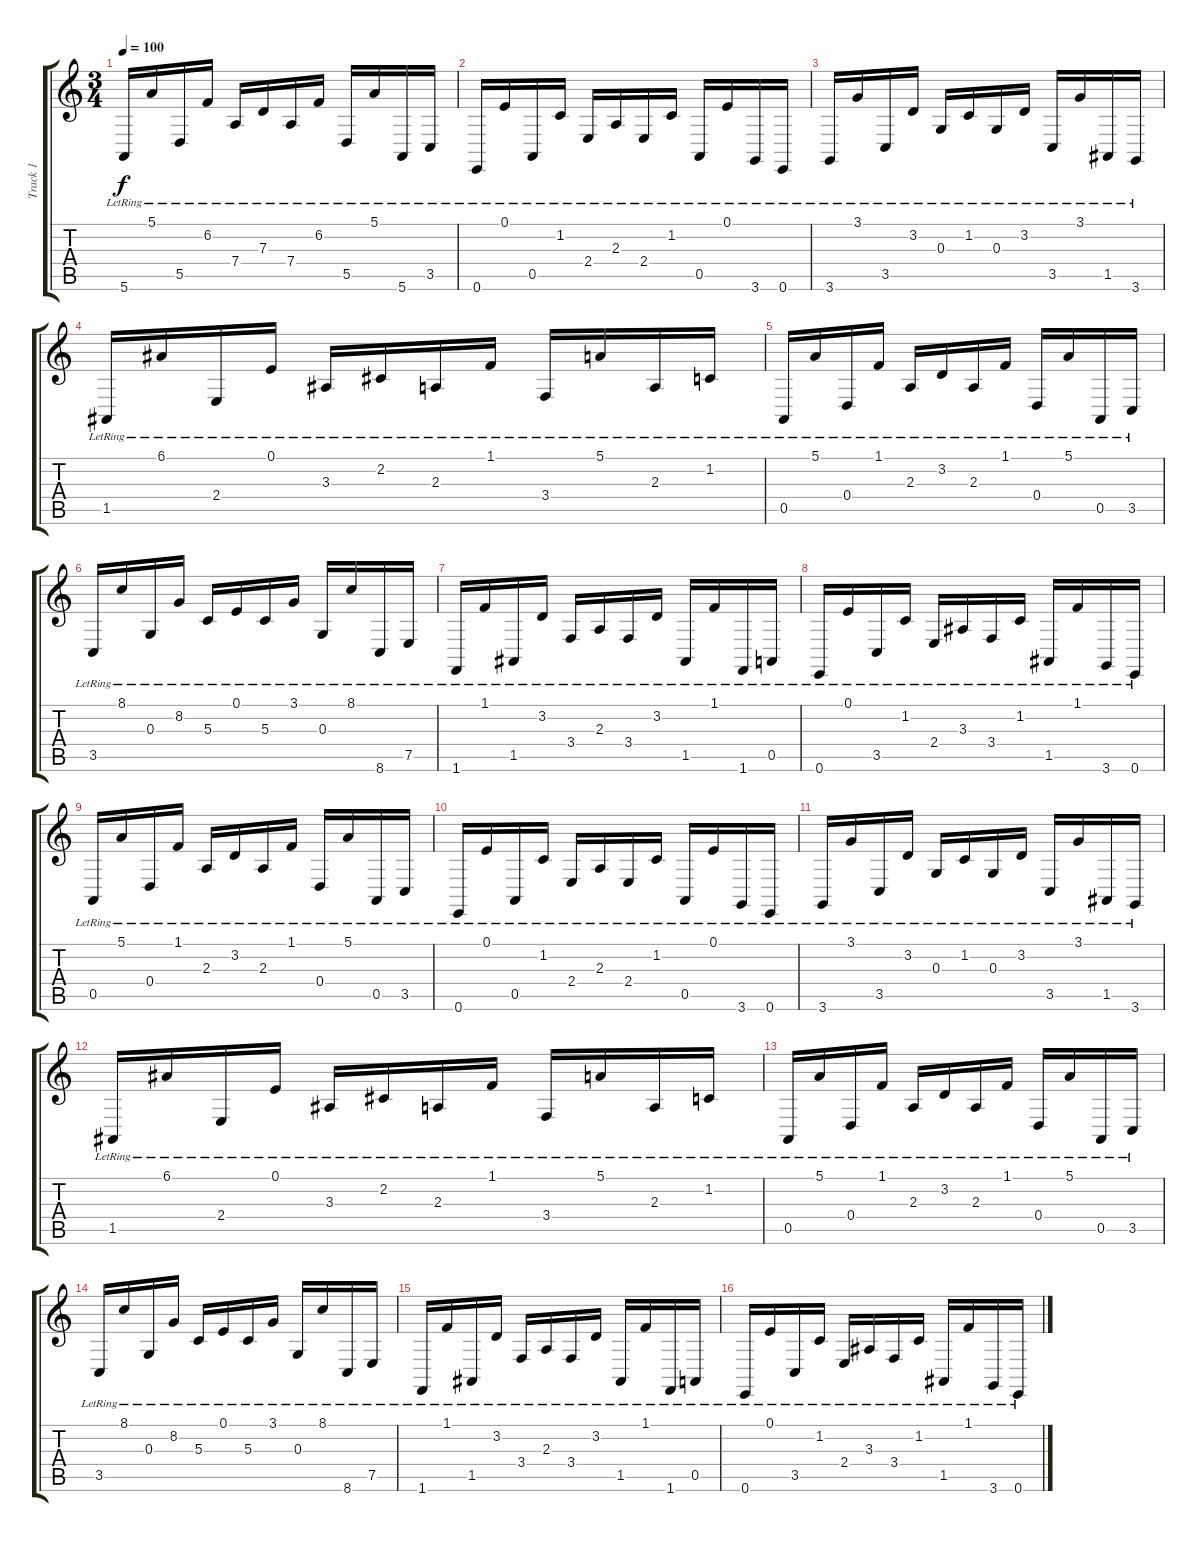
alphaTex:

\track ("Track 1" "Track 1") {instrument acousticgrandpiano}
\staff {score tabs}
\tuning (E4 B3 G3 D3 A2 E2) {hide}
\ts (3 4)
\tempo 100
\clef g2
\ks c
5.6{lr}.16{dy f instrument acousticgrandpiano} 5.1{lr}.16 5.5{lr}.16 6.2{lr}.16 7.4{lr}.16 7.3{lr}.16 7.4{lr}.16 6.2{lr}.16 5.5{lr}.16 5.1{lr}.16 5.6{lr}.16 3.5{lr}.16 |
0.6{lr}.16 0.1{lr}.16 0.5{lr}.16 1.2{lr}.16 2.4{lr}.16 2.3{lr}.16 2.4{lr}.16 1.2{lr}.16 0.5{lr}.16 0.1{lr}.16 3.6{lr}.16 0.6{lr}.16 |
3.6{lr}.16 3.1{lr}.16 3.5{lr}.16 3.2{lr}.16 0.3{lr}.16 1.2{lr}.16 0.3{lr}.16 3.2{lr}.16 3.5{lr}.16 3.1{lr}.16 1.5{lr}.16 3.6{lr}.16 |
1.5{lr}.16 6.1{lr}.16 2.4{lr}.16 0.1{lr}.16 3.3{lr}.16 2.2{lr}.16 2.3{lr}.16 1.1{lr}.16 3.4{lr}.16 5.1{lr}.16 2.3{lr}.16 1.2{lr}.16 |
0.5{lr}.16 5.1{lr}.16 0.4{lr}.16 1.1{lr}.16 2.3{lr}.16 3.2{lr}.16 2.3{lr}.16 1.1{lr}.16 0.4{lr}.16 5.1{lr}.16 0.5{lr}.16 3.5{lr}.16 |
3.5{lr}.16 8.1{lr}.16 0.3{lr}.16 8.2{lr}.16 5.3{lr}.16 0.1{lr}.16 5.3{lr}.16 3.1{lr}.16 0.3{lr}.16 8.1{lr}.16 8.6{lr}.16 7.5{lr}.16 |
1.6{lr}.16 1.1{lr}.16 1.5{lr}.16 3.2{lr}.16 3.4{lr}.16 2.3{lr}.16 3.4{lr}.16 3.2{lr}.16 1.5{lr}.16 1.1{lr}.16 1.6{lr}.16 0.5{lr}.16 |
0.6{lr}.16 0.1{lr}.16 3.5{lr}.16 1.2{lr}.16 2.4{lr}.16 3.3{lr}.16 3.4{lr}.16 1.2{lr}.16 1.5{lr}.16 1.1{lr}.16 3.6{lr}.16 0.6{lr}.16 |
0.5{lr}.16 5.1{lr}.16 0.4{lr}.16 1.1{lr}.16 2.3{lr}.16 3.2{lr}.16 2.3{lr}.16 1.1{lr}.16 0.4{lr}.16 5.1{lr}.16 0.5{lr}.16 3.5{lr}.16 |
0.6{lr}.16 0.1{lr}.16 0.5{lr}.16 1.2{lr}.16 2.4{lr}.16 2.3{lr}.16 2.4{lr}.16 1.2{lr}.16 0.5{lr}.16 0.1{lr}.16 3.6{lr}.16 0.6{lr}.16 |
3.6{lr}.16 3.1{lr}.16 3.5{lr}.16 3.2{lr}.16 0.3{lr}.16 1.2{lr}.16 0.3{lr}.16 3.2{lr}.16 3.5{lr}.16 3.1{lr}.16 1.5{lr}.16 3.6{lr}.16 |
1.5{lr}.16 6.1{lr}.16 2.4{lr}.16 0.1{lr}.16 3.3{lr}.16 2.2{lr}.16 2.3{lr}.16 1.1{lr}.16 3.4{lr}.16 5.1{lr}.16 2.3{lr}.16 1.2{lr}.16 |
0.5{lr}.16 5.1{lr}.16 0.4{lr}.16 1.1{lr}.16 2.3{lr}.16 3.2{lr}.16 2.3{lr}.16 1.1{lr}.16 0.4{lr}.16 5.1{lr}.16 0.5{lr}.16 3.5{lr}.16 |
3.5{lr}.16 8.1{lr}.16 0.3{lr}.16 8.2{lr}.16 5.3{lr}.16 0.1{lr}.16 5.3{lr}.16 3.1{lr}.16 0.3{lr}.16 8.1{lr}.16 8.6{lr}.16 7.5{lr}.16 |
1.6{lr}.16 1.1{lr}.16 1.5{lr}.16 3.2{lr}.16 3.4{lr}.16 2.3{lr}.16 3.4{lr}.16 3.2{lr}.16 1.5{lr}.16 1.1{lr}.16 1.6{lr}.16 0.5{lr}.16 |
0.6{lr}.16 0.1{lr}.16 3.5{lr}.16 1.2{lr}.16 2.4{lr}.16 3.3{lr}.16 3.4{lr}.16 1.2{lr}.16 1.5{lr}.16 1.1{lr}.16 3.6{lr}.16 0.6{lr}.16
